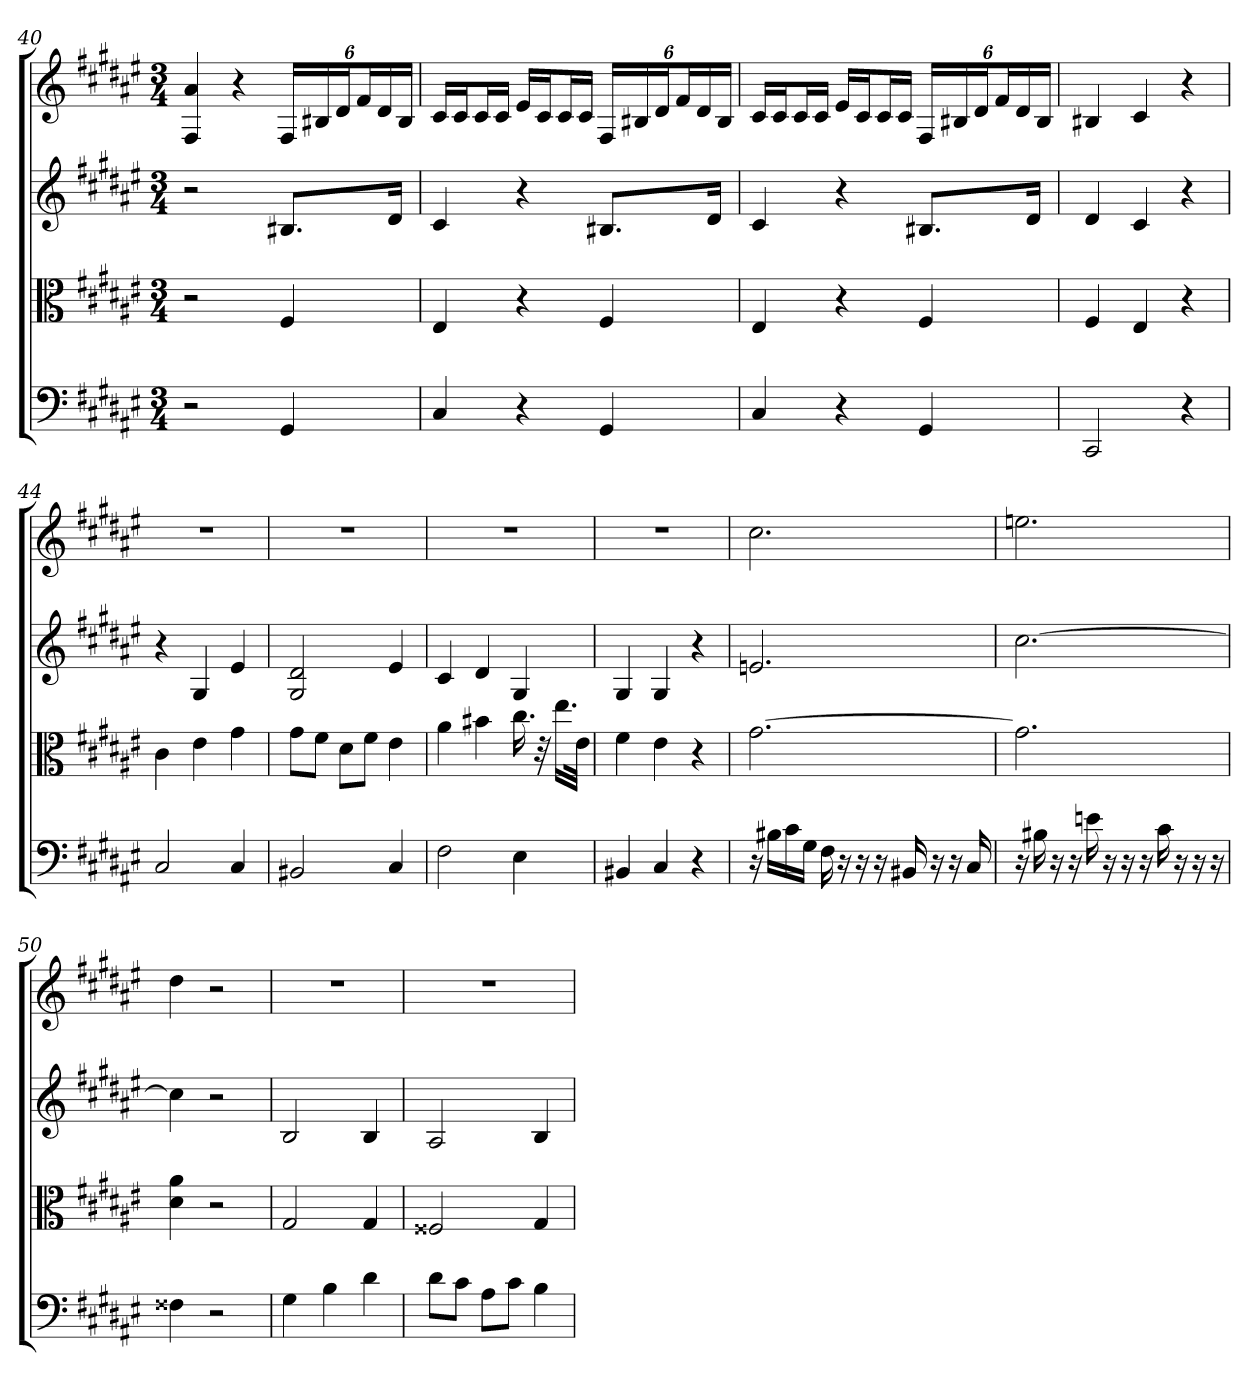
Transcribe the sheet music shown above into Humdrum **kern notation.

**kern	**kern	**kern	**kern
*part4	*part3	*part2	*part1
*staff4	*staff3	*staff2	*staff1
*clefF4	*clefC3	*clefG2	*clefG2
*k[f#c#g#d#a#e#]	*k[f#c#g#d#a#e#]	*k[f#c#g#d#a#e#]	*k[f#c#g#d#a#e#]
*F#:	*F#:	*F#:	*F#:
*M3/4	*M3/4	*M3/4	*M3/4
=40	=40	=40	=40
2r	2r	2r	4F# 4a#
.	.	.	4r
4GG#	4F#	8.B#X/L	24F#/LL
.	.	.	24B#X/
.	.	.	24d#/J
.	.	.	24f#/L
.	.	.	24d#/
.	.	16d#/Jk	.
.	.	.	24B#/JJ
=41	=41	=41	=41
4C#	4E#	4c#	16c#/LL
.	.	.	16c#/J
.	.	.	16c#/L
.	.	.	16c#/JJ
4r	4r	4r	16e#/LL
.	.	.	16c#/J
.	.	.	16c#/L
.	.	.	16c#/JJ
4GG#	4F#	8.B#X/L	24F#/LL
.	.	.	24B#X/
.	.	.	24d#/J
.	.	.	24f#/L
.	.	.	24d#/
.	.	16d#/Jk	.
.	.	.	24B#/JJ
=42	=42	=42	=42
4C#	4E#	4c#	16c#/LL
.	.	.	16c#/J
.	.	.	16c#/L
.	.	.	16c#/JJ
4r	4r	4r	16e#/LL
.	.	.	16c#/J
.	.	.	16c#/L
.	.	.	16c#/JJ
4GG#	4F#	8.B#X/L	24F#/LL
.	.	.	24B#X/
.	.	.	24d#/J
.	.	.	24f#/L
.	.	.	24d#/
.	.	16d#/Jk	.
.	.	.	24B#/JJ
=43	=43	=43	=43
2CC#	4F#	4d#	4B#X
.	4E#	4c#	4c#
4r	4r	4r	4r
=44	=44	=44	=44
2C#	4c#	4r	2.r
.	4e#	4G#	.
4C#	4g#	4e#	.
=45	=45	=45	=45
2BB#X	8g#\L	2G# 2d#	2.r
.	8f#\J	.	.
.	8d#\L	.	.
.	8f#\J	.	.
4C#	4e#	4e#	.
=46	=46	=46	=46
2F#	4a#	4c#	2.r
.	4b#X	4d#	.
4E#	16.cc#	4G#	.
.	32r	.	.
.	16.ee#\LL	.	.
.	32e#\JJk	.	.
=47	=47	=47	=47
4BB#X	4f#	4G#	2.r
4C#	4e#	4G#	.
4r	4r	4r	.
=48	=48	=48	=48
16r	[2.g#	2.en	2.cc#
16B#X\LL	.	.	.
16c#\	.	.	.
16G#\JJ	.	.	.
16F#	.	.	.
16r	.	.	.
16r	.	.	.
16r	.	.	.
16BB#X	.	.	.
16r	.	.	.
16r	.	.	.
16C#	.	.	.
=49	=49	=49	=49
16r	2.g#]	[2.cc#	2.een
16B#X	.	.	.
16r	.	.	.
16r	.	.	.
16en	.	.	.
16r	.	.	.
16r	.	.	.
16r	.	.	.
16c#	.	.	.
16r	.	.	.
16r	.	.	.
16r	.	.	.
=50	=50	=50	=50
4F##X	4d# 4a#	4cc#]	4dd#
2r	2r	2r	2r
=51	=51	=51	=51
4G#	2G#	2B	2.r
4B	.	.	.
4d#	4G#	4B	.
=52	=52	=52	=52
8d#\L	2F##X	2A#	2.r
8c#\J	.	.	.
8A#\L	.	.	.
8c#\J	.	.	.
4B	4G#	4B	.
=	=	=	=
*-	*-	*-	*-
